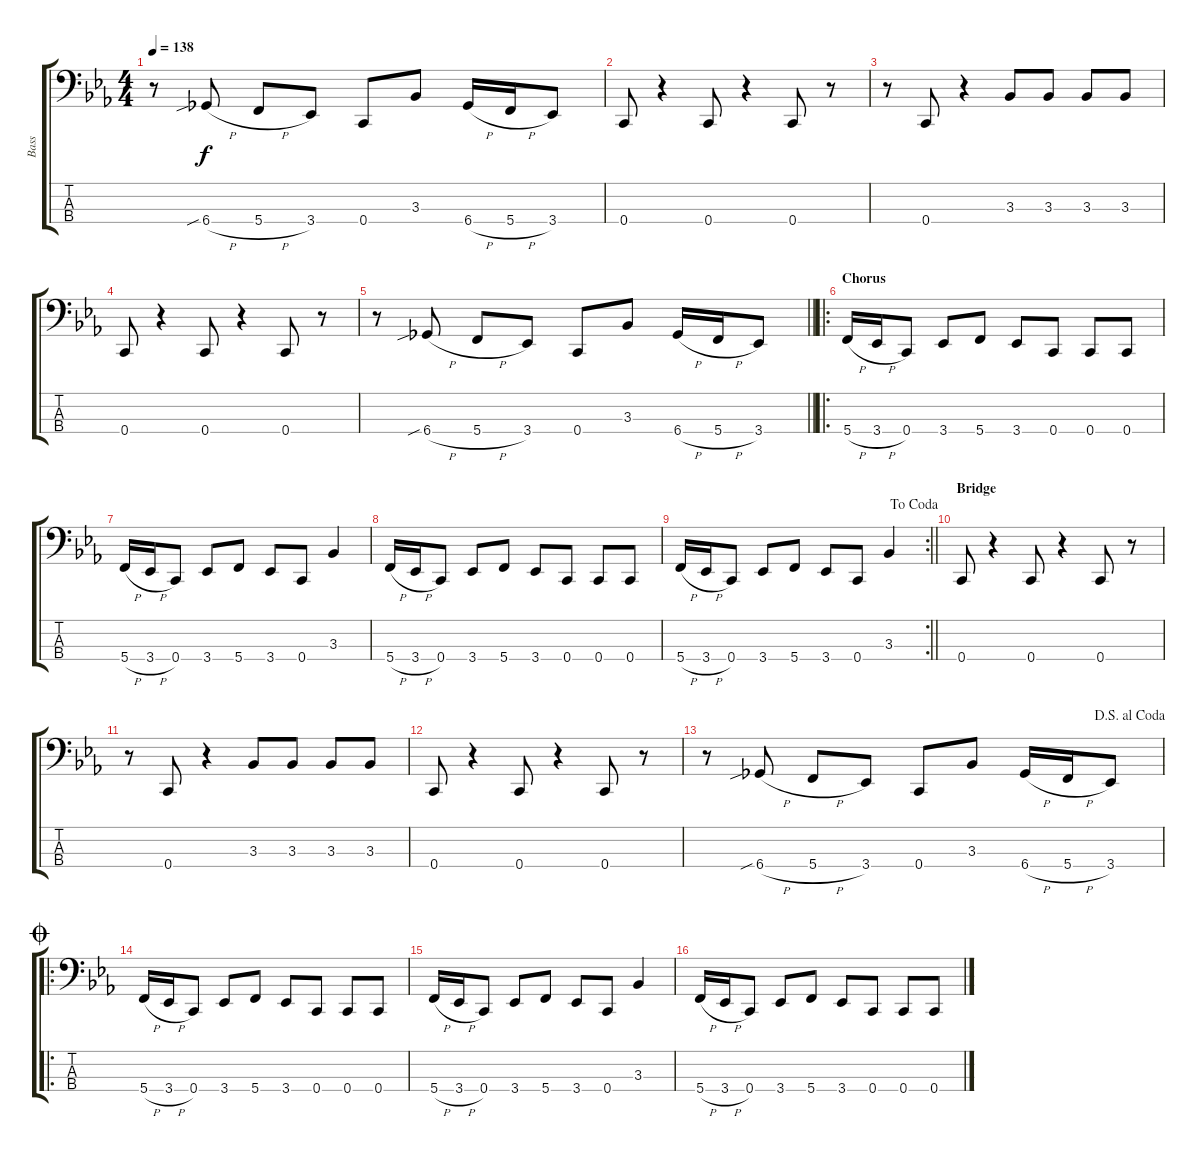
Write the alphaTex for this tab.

\track ("Bass" "Bass") {instrument electricbassfinger}
\staff {score tabs}
\tuning (F2 C2 G1 C1) {hide}
\ts (4 4)
\tempo 138
\clef f4
\ks eb
r.8{dy f} 6.4{sib h}.8 5.4{h}.8 3.4.8 0.4.8 3.3.8 6.4{h}.16 5.4{h}.16 3.4.8 |
0.4.8 r.4 0.4.8 r.4 0.4.8 r.8 |
r.8 0.4.8 r.4 3.3.8 3.3.8 3.3.8 3.3.8 |
0.4.8 r.4 0.4.8 r.4 0.4.8 r.8 |
\barLineRight lightlight
r.8 6.4{sib h}.8 5.4{h}.8 3.4.8 0.4.8 3.3.8 6.4{h}.16 5.4{h}.16 3.4.8 |
\ro
\section ("" "Chorus")
5.4{h}.16 3.4{h}.16 0.4.8 3.4.8 5.4.8 3.4.8 0.4.8 0.4.8 0.4.8 |
5.4{h}.16 3.4{h}.16 0.4.8 3.4.8 5.4.8 3.4.8 0.4.8 3.3.4 |
5.4{h}.16 3.4{h}.16 0.4.8 3.4.8 5.4.8 3.4.8 0.4.8 0.4.8 0.4.8 |
\rc 2
\jump dacoda
\barLineRight lightlight
5.4{h}.16 3.4{h}.16 0.4.8 3.4.8 5.4.8 3.4.8 0.4.8 3.3.4 |
\section ("" "Bridge")
0.4.8 r.4 0.4.8 r.4 0.4.8 r.8 |
r.8 0.4.8 r.4 3.3.8 3.3.8 3.3.8 3.3.8 |
0.4.8 r.4 0.4.8 r.4 0.4.8 r.8 |
\jump dalsegnoalcoda
r.8 6.4{sib h}.8 5.4{h}.8 3.4.8 0.4.8 3.3.8 6.4{h}.16 5.4{h}.16 3.4.8 |
\ro
\jump coda
5.4{h}.16 3.4{h}.16 0.4.8 3.4.8 5.4.8 3.4.8 0.4.8 0.4.8 0.4.8 |
5.4{h}.16 3.4{h}.16 0.4.8 3.4.8 5.4.8 3.4.8 0.4.8 3.3.4 |
5.4{h}.16 3.4{h}.16 0.4.8 3.4.8 5.4.8 3.4.8 0.4.8 0.4.8 0.4.8
